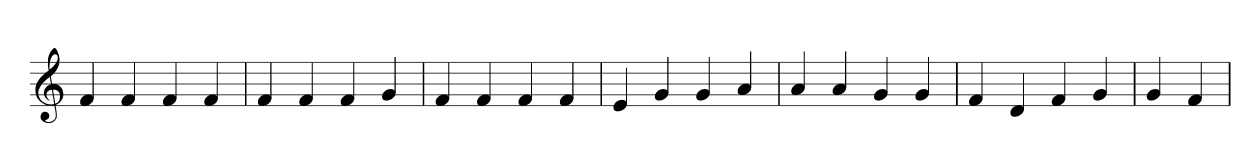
**kern
*part1
*staff1
*clefG2
=1
4f
4f
4f
4f
=2
4f
4f
4f
4g
=3
4f
4f
4f
4f
=4
4e
4g
4g
4a
=5
4a
4a
4g
4g
=6
4f
4d
4f
4g
=7
4g
4f
=
*-
